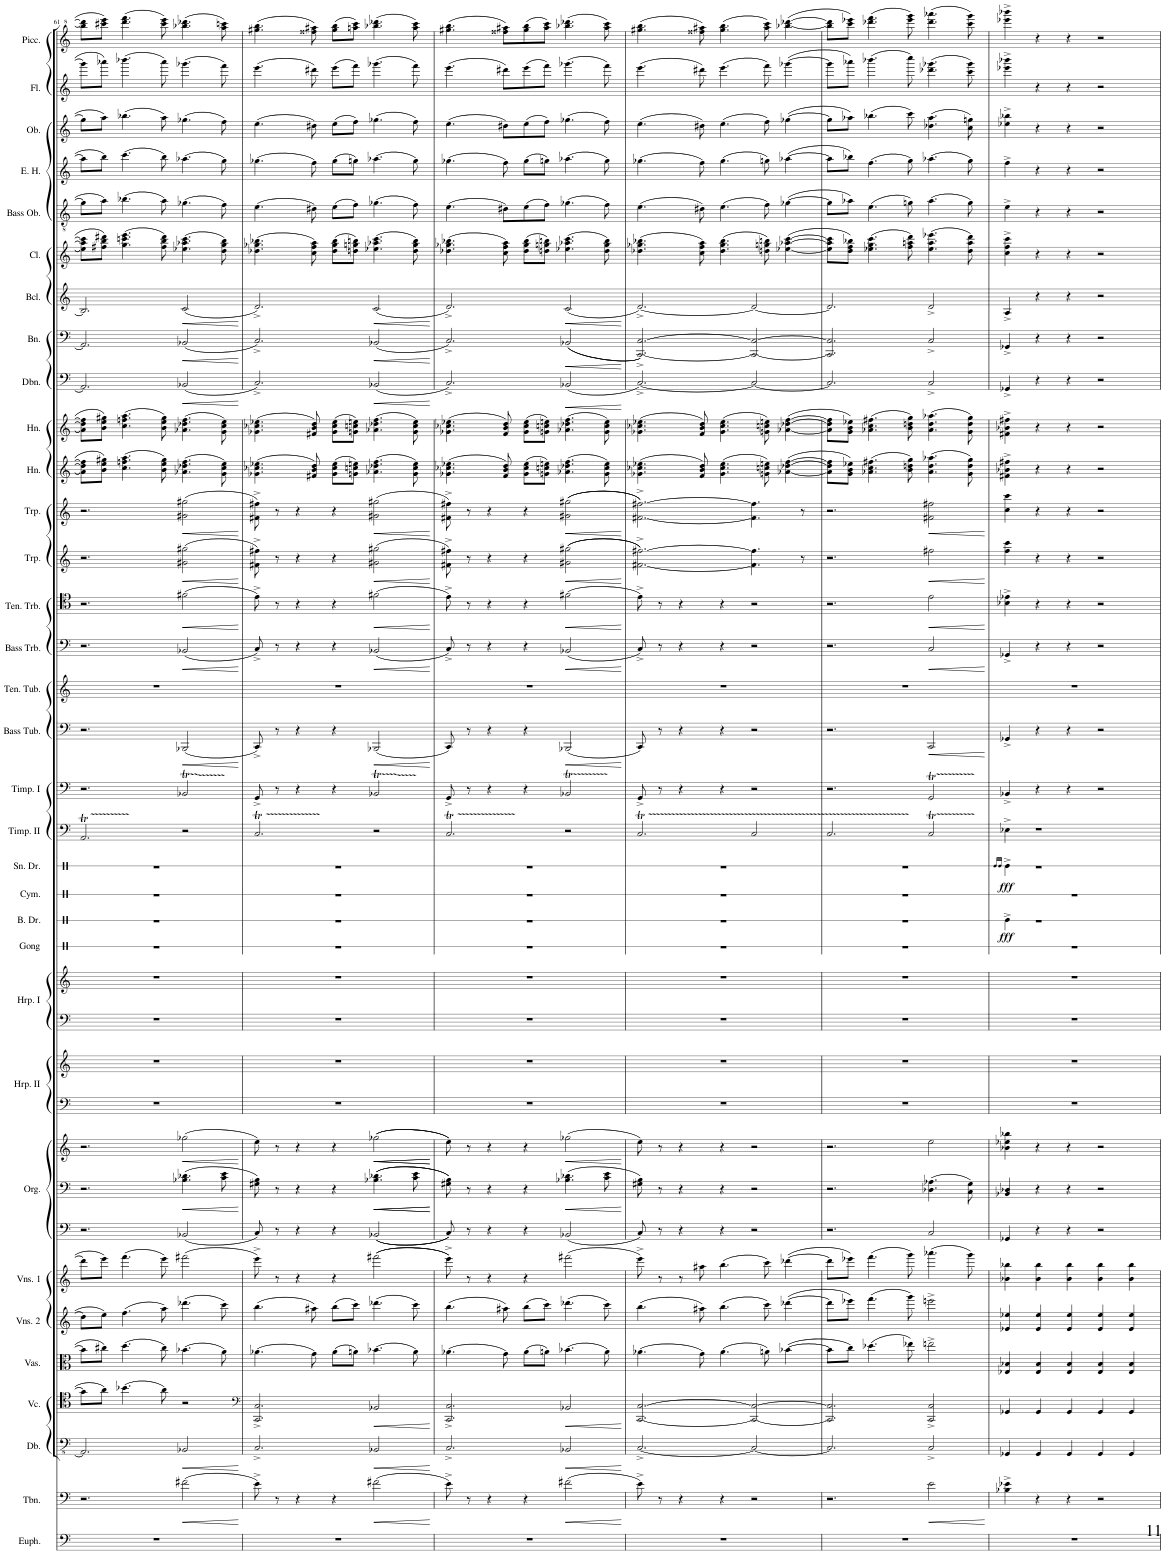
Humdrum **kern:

**kern	**kern	**dynam	**kern	**dynam	**kern	**dynam	**kern	**kern	**kern	**kern	**kern	**kern	**dynam	**kern	**kern	**kern	**kern	**kern	**kern	**dynam	**kern	**kern	**dynam	**kern	**kern	**kern	**dynam	**kern	**kern	**dynam	**kern	**dynam	**kern	**dynam	**kern	**dynam	**kern	**kern	**kern	**dynam	**kern	**dynam	**kern	**dynam	**kern	**kern	**kern	**kern	**kern	**kern
*part33	*part32	*part32	*part31	*part31	*part30	*part30	*part29	*part28	*part27	*part26	*part26	*part26	*part26	*part25	*part25	*part24	*part24	*part23	*part22	*part22	*part21	*part20	*part20	*part19	*part18	*part17	*part17	*part16	*part15	*part15	*part14	*part14	*part13	*part13	*part12	*part12	*part11	*part10	*part9	*part9	*part8	*part8	*part7	*part7	*part6	*part5	*part4	*part3	*part2	*part1
*staff37	*staff36	*staff36	*staff35	*staff35	*staff34	*staff34	*staff33	*staff32	*staff31	*staff30	*staff29	*staff28	*staff28/29/30	*staff27	*staff26	*staff25	*staff24	*staff23	*staff22	*staff22	*staff21	*staff20	*staff20	*staff19	*staff18	*staff17	*staff17	*staff16	*staff15	*staff15	*staff14	*staff14	*staff13	*staff13	*staff12	*staff12	*staff11	*staff10	*staff9	*staff9	*staff8	*staff8	*staff7	*staff7	*staff6	*staff5	*staff4	*staff3	*staff2	*staff1
*I"Euphonium	*I"Trombone	*	*I"Doublebasses	*	*I"Violoncello	*	*I"Viola	*I"2nd Violin	*I"1st Violin	*I"Organ	*	*	*	*I"Harp II	*	*I"Harp I	*	*I"Gong	*I"Bass Drum	*	*I"Cymbal	*I"Snare Drum	*	*I"Timpani II	*I"Timpani I	*I"Bass Tuba	*	*I"Tenor Tuba	*I"Bass Trombone	*	*I"2 Tenor Trombones	*	*I"III IV	*	*I"I II	*	*I"IV V VI	*I"I II III	*I"Double Bassoon	*	*I"3 Bassoon	*	*I"Bass Clarinet	*	*I"3 Clarinets in Bb	*I"Bass Oboe	*I"English Horn	*I"2 Oboe	*I"2 Flutes	*I"2 Piccolos
*I'Euph.	*I'Tbn.	*	*I'Db.	*	*I'Vc.	*	*	*	*	*I'Org.	*	*	*	*I'Hrp. II	*	*I'Hrp. I	*	*I'Gong	*I'B. Dr.	*	*I'Cym.	*I'Sn. Dr.	*	*I'Timp. II	*I'Timp. I	*I'Bass Tub.	*	*I'Ten. Tub.	*I'Bass Trb.	*	*I'Ten. Trb.	*	*	*	*	*	*	*	*I'Dbn.	*	*I'Bn.	*	*I'Bcl.	*	*I'Cl.	*I'Bass Ob.	*I'E. H.	*I'Ob.	*I'Fl.	*I'Picc.
!!LO:PB:g=z
*clefF4	*clefF4	*	*clefFv4	*	*clefC4	*	*clefC3	*clefG2	*clefG2	*clefF4	*clefF4	*clefG2	*	*clefF4	*clefG2	*clefF4	*clefG2	*clefX	*clefX	*	*clefX	*clefX	*	*clefF4	*clefF4	*clefF4	*	*clefG2	*clefF4	*	*clefC4	*	*clefG2	*	*clefG2	*	*clefG2	*clefG2	*clefF4	*	*clefF4	*	*clefG2	*	*clefG2	*clefGv2	*clefG2	*clefG2	*clefG2	*clefG^2
*	*	*	*Trd7c12	*	*	*	*	*	*	*	*	*	*	*	*	*	*	*	*	*	*	*	*	*	*	*	*	*Trd8c14	*	*	*	*	*Trd1c2	*	*Trd1c2	*	*Trd4c7	*Trd4c7	*Trd7c12	*	*	*	*Trd8c14	*	*Trd1c2	*	*Trd4c7	*	*	*Trd-7c-12
*k[]	*k[]	*	*k[]	*	*k[]	*	*k[]	*k[]	*k[]	*k[]	*k[]	*k[]	*	*k[]	*k[]	*k[]	*k[]	*k[]	*k[]	*	*k[]	*k[]	*	*k[]	*k[]	*k[]	*	*k[]	*k[]	*	*k[]	*	*k[]	*	*k[]	*	*k[]	*k[]	*k[]	*	*k[]	*	*k[]	*	*k[]	*k[]	*k[]	*k[]	*k[]	*k[]
*M5/4	*M5/4	*	*M5/4	*	*M5/4	*	*M5/4	*M5/4	*M5/4	*M5/4	*M5/4	*M5/4	*	*M5/4	*M5/4	*M5/4	*M5/4	*M5/4	*M5/4	*	*M5/4	*M5/4	*	*M5/4	*M5/4	*M5/4	*	*M5/4	*M5/4	*	*M5/4	*	*M5/4	*	*M5/4	*	*M5/4	*M5/4	*M5/4	*	*M5/4	*	*M5/4	*	*M5/4	*M5/4	*M5/4	*M5/4	*M5/4	*M5/4
=61	=61	=61	=61	=61	=61	=61	=61	=61	=61	=61	=61	=61	=61	=61	=61	=61	=61	=61	=61	=61	=61	=61	=61	=61	=61	=61	=61	=61	=61	=61	=61	=61	=61	=61	=61	=61	=61	=61	=61	=61	=61	=61	=61	=61	=61	=61	=61	=61	=61	=61
*	*	*	*	*	*	*	*	*	*	*	*	*	*	*	*	*	*	*	*	*	*	*	*	*tremolo	*	*	*	*	*	*	*	*	*	*	*	*	*	*	*	*	*	*	*	*	*	*	*	*	*	*
4%5r	2.r	.	2.AAA/]	.	8g\L]	.	8b\L]	8dd\L]	8ddd\L]	2.r	2.r	2.r	.	4%5r	4%5r	4%5r	4%5r	4%5r	4%5r	.	4%5r	4%5r	.	16AAT/LL	2.r	2.r	.	4%5r	2.r	.	2.r	.	2.r	.	2.r	.	8a\] 8dd\] 8ff#\]L	8a\] 8dd\] 8ff#\]L	2.AA/]	.	2.AA/]	.	2.B/]	.	8ee\] 8aa\] 8ccc#\]L	8g\L]	8aa\L]	8gg\L]	8ggg\L]	8bbb\] 8dddd\]L
.	.	.	.	.	.	.	.	.	.	.	.	.	.	.	.	.	.	.	.	.	.	.	.	16AAT/	.	.	.	.	.	.	.	.	.	.	.	.	.	.	.	.	.	.	.	.	.	.	.	.	.	.
.	.	.	.	.	8a\J	.	8cc#X\J	8ee\J	8eee\J	.	.	.	.	.	.	.	.	.	.	.	.	.	.	16AAT/	.	.	.	.	.	.	.	.	.	.	.	.	8b\ 8ee\ 8gg#X\J	8b\ 8ee\ 8gg#X\J	.	.	.	.	.	.	8ff#X\ 8bb\ 8ddd#X\J	8a\J	8bb\J	8aa\J	8aaa-X\J	8cccc#X\ 8eeee\J
.	.	.	.	.	.	.	.	.	.	.	.	.	.	.	.	.	.	.	.	.	.	.	.	16AAT/	.	.	.	.	.	.	.	.	.	.	.	.	.	.	.	.	.	.	.	.	.	.	.	.	.	.
.	.	.	.	.	(4.b-X\	.	(4.dd\	(4.ff\	(4.fff\	.	.	.	.	.	.	.	.	.	.	.	.	.	.	16AAT/	.	.	.	.	.	.	.	.	.	.	.	.	(4.cc\ 4.ffn\ 4.aa\	(4.cc\ 4.ffn\ 4.aa\	.	.	.	.	.	.	(4.gg\ 4.cccn\ 4.eee\	(4.b-X\	(4.ccc\	(4.bb-X\	(4.bbb-X\	(4.dddd\ 4.ffff\
.	.	.	.	.	.	.	.	.	.	.	.	.	.	.	.	.	.	.	.	.	.	.	.	16AAT/	.	.	.	.	.	.	.	.	.	.	.	.	.	.	.	.	.	.	.	.	.	.	.	.	.	.
.	.	.	.	.	.	.	.	.	.	.	.	.	.	.	.	.	.	.	.	.	.	.	.	16AAT/	.	.	.	.	.	.	.	.	.	.	.	.	.	.	.	.	.	.	.	.	.	.	.	.	.	.
.	.	.	.	.	.	.	.	.	.	.	.	.	.	.	.	.	.	.	.	.	.	.	.	16AAT/	.	.	.	.	.	.	.	.	.	.	.	.	.	.	.	.	.	.	.	.	.	.	.	.	.	.
.	.	.	.	.	.	.	.	.	.	.	.	.	.	.	.	.	.	.	.	.	.	.	.	16AAT/	.	.	.	.	.	.	.	.	.	.	.	.	.	.	.	.	.	.	.	.	.	.	.	.	.	.
.	.	.	.	.	.	.	.	.	.	.	.	.	.	.	.	.	.	.	.	.	.	.	.	16AAT/	.	.	.	.	.	.	.	.	.	.	.	.	.	.	.	.	.	.	.	.	.	.	.	.	.	.
.	.	.	.	.	8a\)	.	8cc#\)	8aa\)	8eee\)	.	.	.	.	.	.	.	.	.	.	.	.	.	.	16AAT/	.	.	.	.	.	.	.	.	.	.	.	.	8b\ 8ee\ 8gg#\)	8b\ 8ee\ 8gg#\)	.	.	.	.	.	.	8ff#\ 8bb\ 8ddd#\)	8a\)	8bb\)	8aa\)	8aaa-\)	8cccc#\ 8eeee\)
.	.	.	.	.	.	.	.	.	.	.	.	.	.	.	.	.	.	.	.	.	.	.	.	16AAT/JJ	.	.	.	.	.	.	.	.	.	.	.	.	.	.	.	.	.	.	.	.	.	.	.	.	.	.
!	!	!LO:HP:b	!	!LO:HP:b	!	!	!	!	!	!	!	!	!LO:HP:b	!	!	!	!	!	!	!	!	!	!	!	!	!	!LO:HP:b	!	!	!LO:HP:b	!	!LO:HP:b	!	!LO:HP:b	!	!LO:HP:b	!	!	!	!LO:HP:b	!	!LO:HP:b	!	!LO:HP:b	!	!	!	!	!	!
*	*	*	*	*	*	*	*	*	*	*	*	*	*	*	*	*	*	*	*	*	*	*	*	*	*tremolo	*	*	*	*	*	*	*	*	*	*	*	*	*	*	*	*	*	*	*	*	*	*	*	*	*
.	(2f#X\	<	2BBB-X/	<	2r	.	(4.b-X\	(4.ddd-X\	(2fff#X\	2BB-X/	4.B-X\ 4.d-X\	(2gg-X\	<	.	.	.	.	.	.	.	.	.	.	2r	16BB-XT/LL	(2BBB-X/	<	.	(2BB-X/	<	(2f#X\	<	(2g#X\ 2gg#X\	<	(2g#X\ 2gg#X\	<	(4.a-X\ 4.dd-X\ 4.ff\	(4.a-X\ 4.dd-X\ 4.ff\	(2BB-X/	<	(2BB-X/	<	(2c/	<	(4.ee-X\ 4.aa-X\ 4.ccc\	(4.g-X\	(4.aa-X\	(4.gg-X\	(4.ggg-X\	(4.bbb-X\ 4.dddd-X\
.	.	.	.	.	.	.	.	.	.	.	.	.	.	.	.	.	.	.	.	.	.	.	.	.	16BB-XT/	.	.	.	.	.	.	.	.	.	.	.	.	.	.	.	.	.	.	.	.	.	.	.	.	.
.	.	.	.	.	.	.	.	.	.	.	.	.	.	.	.	.	.	.	.	.	.	.	.	.	16BB-XT/	.	.	.	.	.	.	.	.	.	.	.	.	.	.	.	.	.	.	.	.	.	.	.	.	.
.	.	.	.	.	.	.	.	.	.	.	.	.	.	.	.	.	.	.	.	.	.	.	.	.	16BB-XT/	.	.	.	.	.	.	.	.	.	.	.	.	.	.	.	.	.	.	.	.	.	.	.	.	.
.	.	.	.	.	.	.	.	.	.	.	.	.	.	.	.	.	.	.	.	.	.	.	.	.	16BB-XT/	.	.	.	.	.	.	.	.	.	.	.	.	.	.	.	.	.	.	.	.	.	.	.	.	.
.	.	.	.	.	.	.	.	.	.	.	.	.	.	.	.	.	.	.	.	.	.	.	.	.	16BB-XT/	.	.	.	.	.	.	.	.	.	.	.	.	.	.	.	.	.	.	.	.	.	.	.	.	.
.	.	.	.	.	.	.	8a\)	8ccc\)	.	.	8c\ 8e\	.	.	.	.	.	.	.	.	.	.	.	.	.	16BB-XT/	.	.	.	.	.	.	.	.	.	.	.	8g\ 8cc\ 8ee\)	8g\ 8cc\ 8ee\)	.	.	.	.	.	.	8dd\ 8gg\ 8bb\)	8f\)	8gg\)	8ff\)	8fff\)	8aaa\ 8ccccn\)
.	.	.	.	.	.	.	.	.	.	.	.	.	.	.	.	.	.	.	.	.	.	.	.	.	16BB-XT/JJ	.	.	.	.	.	.	.	.	.	.	.	.	.	.	.	.	.	.	.	.	.	.	.	.	.
*	*	*	*	*	*	*	*	*	*	*	*	*	*	*	*	*	*	*	*	*	*	*	*	*	*Xtremolo	*	*	*	*	*	*	*	*	*	*	*	*	*	*	*	*	*	*	*	*	*	*	*	*	*
.	.	[	.	[	.	.	.	.	.	.	.	.	[	.	.	.	.	.	.	.	.	.	.	.	.	.	[	.	.	[	.	[	.	[	.	[	.	.	.	[	.	[	.	[	.	.	.	.	.	.
=62	=62	=62	=62	=62	=62	=62	=62	=62	=62	=62	=62	=62	=62	=62	=62	=62	=62	=62	=62	=62	=62	=62	=62	=62	=62	=62	=62	=62	=62	=62	=62	=62	=62	=62	=62	=62	=62	=62	=62	=62	=62	=62	=62	=62	=62	=62	=62	=62	=62	=62
*	*	*	*	*	*clefF4	*	*	*	*	*	*	*	*	*	*	*	*	*	*	*	*	*	*	*	*	*	*	*	*	*	*	*	*	*	*	*	*	*	*	*	*	*	*	*	*	*	*	*	*	*
4%5r	8e^\)	.	2.CC^/	.	2.CC/^ 2.C/^	.	(4.a-X\	(4.bb\	8eee^\)	8C/	8G#X\ 8B\	8ee\)	.	4%5r	4%5r	4%5r	4%5r	4%5r	4%5r	.	4%5r	4%5r	.	16CT/LL	8GG^/	8CC^/)	.	4%5r	8C^/)	.	8e^\)	.	8f#X\^ 8ff#X\^)	.	8f#X\^ 8ff#X\^)	.	(4.g-X\ 4.cc-X\ 4.ee-X\	(4.g-X\ 4.cc-X\ 4.ee-X\	2.C^/)	.	2.C^/)	.	2.d^/)	.	(4.dd-X\ 4.gg-X\ 4.bb-X\	(4.e\	(4.gg-X\	(4.ee\	(4.eee\	(4.ggg#X\ 4.bbb\
.	.	.	.	.	.	.	.	.	.	.	.	.	.	.	.	.	.	.	.	.	.	.	.	16CT/	.	.	.	.	.	.	.	.	.	.	.	.	.	.	.	.	.	.	.	.	.	.	.	.	.	.
.	8r	.	.	.	.	.	.	.	8r	8r	8r	8r	[	.	.	.	.	.	.	.	.	.	.	16CT/	8r	8r	.	.	8r	.	8r	.	8r	.	8r	.	.	.	.	.	.	.	.	.	.	.	.	.	.	.
.	.	.	.	.	.	.	.	.	.	.	.	.	.	.	.	.	.	.	.	.	.	.	.	16CT/	.	.	.	.	.	.	.	.	.	.	.	.	.	.	.	.	.	.	.	.	.	.	.	.	.	.
.	4r	.	.	.	.	.	.	.	4r	4r	4r	4r	.	.	.	.	.	.	.	.	.	.	.	16CT/	4r	4r	.	.	4r	.	4r	.	4r	.	4r	.	.	.	.	.	.	.	.	.	.	.	.	.	.	.
.	.	.	.	.	.	.	.	.	.	.	.	.	.	.	.	.	.	.	.	.	.	.	.	16CT/	.	.	.	.	.	.	.	.	.	.	.	.	.	.	.	.	.	.	.	.	.	.	.	.	.	.
.	.	.	.	.	.	.	8g\)	8aa#X\)	.	.	.	.	.	.	.	.	.	.	.	.	.	.	.	16CT/	.	.	.	.	.	.	.	.	.	.	.	.	8f#X/ 8b/ 8dd/)	8f#X/ 8b/ 8dd/)	.	.	.	.	.	.	8cc\ 8ff\ 8aa\)	8d#X\)	8ff\)	8dd#X\)	8ddd#X\)	8fff##X\ 8aaa#X\)
.	.	.	.	.	.	.	.	.	.	.	.	.	.	.	.	.	.	.	.	.	.	.	.	16CT/	.	.	.	.	.	.	.	.	.	.	.	.	.	.	.	.	.	.	.	.	.	.	.	.	.	.
.	4r	.	.	.	.	.	(8a-\L	(8bb\L	4r	4r	4r	4r	.	.	.	.	.	.	.	.	.	.	.	16CT/	4r	4r	.	.	4r	.	4r	.	4r	.	4r	.	(8g-\ 8cc-\ 8ee-\L	(8g-\ 8cc-\ 8ee-\L	.	.	.	.	.	.	(8dd-\ 8gg-\ 8bb-\L	(8e\L	(8gg-\L	(8ee\L	(8eee\L	(8ggg#\ 8bbb\L
.	.	.	.	.	.	.	.	.	.	.	.	.	.	.	.	.	.	.	.	.	.	.	.	16CT/	.	.	.	.	.	.	.	.	.	.	.	.	.	.	.	.	.	.	.	.	.	.	.	.	.	.
.	.	.	.	.	.	.	8an\J)	8ccc\J)	.	.	.	.	.	.	.	.	.	.	.	.	.	.	.	16CT/	.	.	.	.	.	.	.	.	.	.	.	.	8gn\ 8ccn\ 8een\J)	8gn\ 8ccn\ 8een\J)	.	.	.	.	.	.	8ddn\ 8ggn\ 8bbn\J)	8f\J)	8ggn\J)	8ff\J)	8fff\J)	8aaan\ 8cccc\J)
.	.	.	.	.	.	.	.	.	.	.	.	.	.	.	.	.	.	.	.	.	.	.	.	16CT/JJ	.	.	.	.	.	.	.	.	.	.	.	.	.	.	.	.	.	.	.	.	.	.	.	.	.	.
!	!	!LO:HP:b	!	!LO:HP:b	!	!LO:HP:b	!	!	!	!	!	!	!LO:HP:b	!	!	!	!	!	!	!	!	!	!	!	!	!	!	!	!	!	!	!	!	!	!	!	!	!	!	!	!	!	!	!	!	!	!	!	!	!
!	!	!	!	!	!	!	!	!	!	!	!	!	!LO:HP:n=1:b	!	!	!	!	!	!	!	!	!	!	!	!	!	!LO:HP:b	!	!	!LO:HP:b	!	!LO:HP:b	!	!LO:HP:b	!	!LO:HP:b	!	!	!	!LO:HP:b	!	!LO:HP:b	!	!LO:HP:b	!	!	!	!	!	!
*	*	*	*	*	*	*	*	*	*	*	*	*	*	*	*	*	*	*	*	*	*	*	*	*	*tremolo	*	*	*	*	*	*	*	*	*	*	*	*	*	*	*	*	*	*	*	*	*	*	*	*	*
.	(2f#X\	<	2BBB-X/	<	2BB-X/	<	(4.b-X\	(4.ddd-X\	((2fff#X\	2BB-X/	4.B-X\ 4.d-X\	((2gg-X\	< <	.	.	.	.	.	.	.	.	.	.	2r	16BB-XT/LL	(2BBB-X/	<	.	(2BB-X/	<	(2f#X\	<	(2g#X\ 2gg#X\	<	(2g#X\ 2gg#X\	<	(4.a-X\ 4.dd-X\ 4.ff\	(4.a-X\ 4.dd-X\ 4.ff\	(2BB-X/	<	(2BB-X/	<	(2c/	<	(4.ee-X\ 4.aa-X\ 4.ccc\	(4.g-X\	(4.aa-X\	(4.gg-X\	(4.ggg-X\	(4.bbb-X\ 4.dddd-X\
.	.	.	.	.	.	.	.	.	.	.	.	.	.	.	.	.	.	.	.	.	.	.	.	.	16BB-XT/	.	.	.	.	.	.	.	.	.	.	.	.	.	.	.	.	.	.	.	.	.	.	.	.	.
.	.	.	.	.	.	.	.	.	.	.	.	.	.	.	.	.	.	.	.	.	.	.	.	.	16BB-XT/	.	.	.	.	.	.	.	.	.	.	.	.	.	.	.	.	.	.	.	.	.	.	.	.	.
.	.	.	.	.	.	.	.	.	.	.	.	.	.	.	.	.	.	.	.	.	.	.	.	.	16BB-XT/	.	.	.	.	.	.	.	.	.	.	.	.	.	.	.	.	.	.	.	.	.	.	.	.	.
.	.	.	.	.	.	.	.	.	.	.	.	.	.	.	.	.	.	.	.	.	.	.	.	.	16BB-XT/	.	.	.	.	.	.	.	.	.	.	.	.	.	.	.	.	.	.	.	.	.	.	.	.	.
.	.	.	.	.	.	.	.	.	.	.	.	.	.	.	.	.	.	.	.	.	.	.	.	.	16BB-XT/	.	.	.	.	.	.	.	.	.	.	.	.	.	.	.	.	.	.	.	.	.	.	.	.	.
.	.	.	.	.	.	.	8a\)	8ccc\)	.	.	8c\ 8e\	.	.	.	.	.	.	.	.	.	.	.	.	.	16BB-XT/	.	.	.	.	.	.	.	.	.	.	.	8g\ 8cc\ 8ee\)	8g\ 8cc\ 8ee\)	.	.	.	.	.	.	8dd\ 8gg\ 8bb\)	8f\)	8gg\)	8ff\)	8fff\)	8aaa\ 8cccc\)
.	.	.	.	.	.	.	.	.	.	.	.	.	.	.	.	.	.	.	.	.	.	.	.	.	16BB-XT/JJ	.	.	.	.	.	.	.	.	.	.	.	.	.	.	.	.	.	.	.	.	.	.	.	.	.
*	*	*	*	*	*	*	*	*	*	*	*	*	*	*	*	*	*	*	*	*	*	*	*	*	*Xtremolo	*	*	*	*	*	*	*	*	*	*	*	*	*	*	*	*	*	*	*	*	*	*	*	*	*
.	.	[	.	[	.	[	.	.	.	.	.	.	[	.	.	.	.	.	.	.	.	.	.	.	.	.	[	.	.	[	.	[	.	[	.	[	.	.	.	[	.	[	.	[	.	.	.	.	.	.
=63	=63	=63	=63	=63	=63	=63	=63	=63	=63	=63	=63	=63	=63	=63	=63	=63	=63	=63	=63	=63	=63	=63	=63	=63	=63	=63	=63	=63	=63	=63	=63	=63	=63	=63	=63	=63	=63	=63	=63	=63	=63	=63	=63	=63	=63	=63	=63	=63	=63	=63
4%5r	8e^\)	.	2.CC^/	.	2.CC/^ 2.C/^	.	(4.a-X\	(4.bb\	8eee^\))	8C/	8G#X\ 8B\	8ee\))	.	4%5r	4%5r	4%5r	4%5r	4%5r	4%5r	.	4%5r	4%5r	.	16CT/LL	8GG^/	8CC/)	.	4%5r	8C^/)	.	8e^\)	.	8f#X\^ 8ff#X\^)	.	8f#X\^ 8ff#X\^)	.	(4.g-X\ 4.cc-X\ 4.ee-X\	(4.g-X\ 4.cc-X\ 4.ee-X\	2.C^/)	.	2.C^/)	.	2.d^/)	.	(4.dd-X\ 4.gg-X\ 4.bb-X\	(4.e\	(4.gg-X\	(4.ee\	(4.eee\	(4.ggg#X\ 4.bbb\
.	.	.	.	.	.	.	.	.	.	.	.	.	.	.	.	.	.	.	.	.	.	.	.	16CT/	.	.	.	.	.	.	.	.	.	.	.	.	.	.	.	.	.	.	.	.	.	.	.	.	.	.
.	8r	.	.	.	.	.	.	.	8r	8r	8r	8r	.	.	.	.	.	.	.	.	.	.	.	16CT/	8r	8r	.	.	8r	.	8r	.	8r	.	8r	.	.	.	.	.	.	.	.	.	.	.	.	.	.	.
.	.	.	.	.	.	.	.	.	.	.	.	.	.	.	.	.	.	.	.	.	.	.	.	16CT/	.	.	.	.	.	.	.	.	.	.	.	.	.	.	.	.	.	.	.	.	.	.	.	.	.	.
.	4r	.	.	.	.	.	.	.	4r	4r	4r	4r	.	.	.	.	.	.	.	.	.	.	.	16CT/	4r	4r	.	.	4r	.	4r	.	4r	.	4r	.	.	.	.	.	.	.	.	.	.	.	.	.	.	.
.	.	.	.	.	.	.	.	.	.	.	.	.	.	.	.	.	.	.	.	.	.	.	.	16CT/	.	.	.	.	.	.	.	.	.	.	.	.	.	.	.	.	.	.	.	.	.	.	.	.	.	.
.	.	.	.	.	.	.	8g\)	8aa#X\)	.	.	.	.	.	.	.	.	.	.	.	.	.	.	.	16CT/	.	.	.	.	.	.	.	.	.	.	.	.	8f/ 8b/ 8dd/)	8f/ 8b/ 8dd/)	.	.	.	.	.	.	8cc\ 8ff\ 8aa\)	8d#X\L)	8ff\)	8dd#X\L)	8ddd#X\L)	8fff##X\ 8aaa#X\L)
.	.	.	.	.	.	.	.	.	.	.	.	.	.	.	.	.	.	.	.	.	.	.	.	16CT/	.	.	.	.	.	.	.	.	.	.	.	.	.	.	.	.	.	.	.	.	.	.	.	.	.	.
.	4r	.	.	.	.	.	(8a-\L	(8bb\L	4r	4r	4r	4r	.	.	.	.	.	.	.	.	.	.	.	16CT/	4r	4r	.	.	4r	.	4r	.	4r	.	4r	.	(8g-\ 8cc-\ 8ee-\L	(8g-\ 8cc-\ 8ee-\L	.	.	.	.	.	.	(8dd-\ 8gg-\ 8bb-\L	(8e\	(8gg-\L	(8ee\	(8eee\	(8ggg#\ 8bbb\
.	.	.	.	.	.	.	.	.	.	.	.	.	.	.	.	.	.	.	.	.	.	.	.	16CT/	.	.	.	.	.	.	.	.	.	.	.	.	.	.	.	.	.	.	.	.	.	.	.	.	.	.
.	.	.	.	.	.	.	8an\J)	8ccc\J)	.	.	.	.	.	.	.	.	.	.	.	.	.	.	.	16CT/	.	.	.	.	.	.	.	.	.	.	.	.	8gn\ 8ccn\ 8een\J)	8gn\ 8ccn\ 8een\J)	.	.	.	.	.	.	8ddn\ 8ggn\ 8bbn\J)	8f\J)	8ggn\J)	8ff\J)	8fff\J)	8aaa#\ 8cccc\J)
.	.	.	.	.	.	.	.	.	.	.	.	.	.	.	.	.	.	.	.	.	.	.	.	16CT/JJ	.	.	.	.	.	.	.	.	.	.	.	.	.	.	.	.	.	.	.	.	.	.	.	.	.	.
!	!	!LO:HP:b	!	!LO:HP:b	!	!LO:HP:b	!	!	!	!	!	!	!LO:HP:b	!	!	!	!	!	!	!	!	!	!	!	!	!	!LO:HP:b	!	!	!LO:HP:b	!	!LO:HP:b	!	!LO:HP:b	!	!LO:HP:b	!	!	!	!LO:HP:b	!	!LO:HP:b	!	!LO:HP:b	!	!	!	!	!	!
*	*	*	*	*	*	*	*	*	*	*	*	*	*	*	*	*	*	*	*	*	*	*	*	*	*tremolo	*	*	*	*	*	*	*	*	*	*	*	*	*	*	*	*	*	*	*	*	*	*	*	*	*
.	(2f#X\	<	2BBB-X/	<	2BB-X/	<	(4.b-X\	(4.ddd-X\	(2fff#X\	2BB-X/	4.B-X\ 4.d-X\	(2gg-X\	<	.	.	.	.	.	.	.	.	.	.	2r	16BB-XT/LL	(2BBB-X/	<	.	(2BB-X/	<	(2f#X\	<	((2g#X\ 2gg#X\	<	((2g#X\ 2gg#X\	<	(4.a-X\ 4.dd-X\ 4.ff\	(4.a-X\ 4.dd-X\ 4.ff\	(2BB-X/	<	((2BB-X/	<	(2c/	<	(4.ee-X\ 4.aa-X\ 4.ccc\	(4.g-X\	(4.aa-X\	(4.gg-X\	(4.ggg-X\	(4.bbb-X\ 4.dddd-X\
.	.	.	.	.	.	.	.	.	.	.	.	.	.	.	.	.	.	.	.	.	.	.	.	.	16BB-XT/	.	.	.	.	.	.	.	.	.	.	.	.	.	.	.	.	.	.	.	.	.	.	.	.	.
.	.	.	.	.	.	.	.	.	.	.	.	.	.	.	.	.	.	.	.	.	.	.	.	.	16BB-XT/	.	.	.	.	.	.	.	.	.	.	.	.	.	.	.	.	.	.	.	.	.	.	.	.	.
.	.	.	.	.	.	.	.	.	.	.	.	.	.	.	.	.	.	.	.	.	.	.	.	.	16BB-XT/	.	.	.	.	.	.	.	.	.	.	.	.	.	.	.	.	.	.	.	.	.	.	.	.	.
.	.	.	.	.	.	.	.	.	.	.	.	.	.	.	.	.	.	.	.	.	.	.	.	.	16BB-XT/	.	.	.	.	.	.	.	.	.	.	.	.	.	.	.	.	.	.	.	.	.	.	.	.	.
.	.	.	.	.	.	.	.	.	.	.	.	.	.	.	.	.	.	.	.	.	.	.	.	.	16BB-XT/	.	.	.	.	.	.	.	.	.	.	.	.	.	.	.	.	.	.	.	.	.	.	.	.	.
.	.	.	.	.	.	.	8a\)	8ccc\)	.	.	8c\ 8e\	.	.	.	.	.	.	.	.	.	.	.	.	.	16BB-XT/	.	.	.	.	.	.	.	.	.	.	.	8g\ 8cc\ 8ee\)	8g\ 8cc\ 8ee\)	.	.	.	.	.	.	8dd\ 8gg\ 8bb\)	8f\)	8gg\)	8ff\)	8fff\)	8aaa#\ 8cccc\)
.	.	.	.	.	.	.	.	.	.	.	.	.	.	.	.	.	.	.	.	.	.	.	.	.	16BB-XT/JJ	.	.	.	.	.	.	.	.	.	.	.	.	.	.	.	.	.	.	.	.	.	.	.	.	.
*	*	*	*	*	*	*	*	*	*	*	*	*	*	*	*	*	*	*	*	*	*	*	*	*	*Xtremolo	*	*	*	*	*	*	*	*	*	*	*	*	*	*	*	*	*	*	*	*	*	*	*	*	*
.	.	[	.	[	.	[	.	.	.	.	.	.	[	.	.	.	.	.	.	.	.	.	.	.	.	.	[	.	.	[	.	[	.	[	.	[	.	.	.	[	.	[	.	[	.	.	.	.	.	.
=64	=64	=64	=64	=64	=64	=64	=64	=64	=64	=64	=64	=64	=64	=64	=64	=64	=64	=64	=64	=64	=64	=64	=64	=64	=64	=64	=64	=64	=64	=64	=64	=64	=64	=64	=64	=64	=64	=64	=64	=64	=64	=64	=64	=64	=64	=64	=64	=64	=64	=64
4%5r	8e^\)	.	[2.CC^/	.	[2.CC/ [2.C/	.	(4.a-X\	(4.bb\	8eee^\)	8C/	8G#X\ 8B\	8ee\)	.	4%5r	4%5r	4%5r	4%5r	4%5r	4%5r	.	4%5r	4%5r	.	16CT/LL	8GG^/	8CC/)	.	4%5r	8C^/)	.	8e^\)	.	[2.f#X\^ [2.ff#X\^))	.	[2.f#X\^ [2.ff#X\^))	.	(4.g-X\ 4.cc-X\ 4.ee-X\	(4.g-X\ 4.cc-X\ 4.ee-X\	[2.C^/)	.	[2.CC/^ [2.C/^))	.	[2.d^/)	.	(4.dd-X\ 4.gg-X\ 4.bb-X\	(4.e\	(4.gg-X\	(4.ee\	(4.eee\	(4.ggg#X\ 4.bbb\
.	.	.	.	.	.	.	.	.	.	.	.	.	.	.	.	.	.	.	.	.	.	.	.	16CT/	.	.	.	.	.	.	.	.	.	.	.	.	.	.	.	.	.	.	.	.	.	.	.	.	.	.
.	8r	.	.	.	.	.	.	.	8r	8r	8r	8r	.	.	.	.	.	.	.	.	.	.	.	16CT/	8r	8r	.	.	8r	.	8r	.	.	.	.	.	.	.	.	.	.	.	.	.	.	.	.	.	.	.
.	.	.	.	.	.	.	.	.	.	.	.	.	.	.	.	.	.	.	.	.	.	.	.	16CT/	.	.	.	.	.	.	.	.	.	.	.	.	.	.	.	.	.	.	.	.	.	.	.	.	.	.
.	4r	.	.	.	.	.	.	.	8r	4r	4r	4r	.	.	.	.	.	.	.	.	.	.	.	16CT/	4r	4r	.	.	4r	.	4r	.	.	.	.	.	.	.	.	.	.	.	.	.	.	.	.	.	.	.
.	.	.	.	.	.	.	.	.	.	.	.	.	.	.	.	.	.	.	.	.	.	.	.	16CT/	.	.	.	.	.	.	.	.	.	.	.	.	.	.	.	.	.	.	.	.	.	.	.	.	.	.
.	.	.	.	.	.	.	8g\)	8aa#X\)	8aa#X\	.	.	.	.	.	.	.	.	.	.	.	.	.	.	16CT/	.	.	.	.	.	.	.	.	.	.	.	.	8f/ 8b/ 8dd/)	8f/ 8b/ 8dd/)	.	.	.	.	.	.	8cc\ 8ff\ 8aa\)	8d#X\)	8ff\)	8dd#X\)	8ddd#X\)	8fff##X\ 8aaa#X\)
.	.	.	.	.	.	.	.	.	.	.	.	.	.	.	.	.	.	.	.	.	.	.	.	16CT/	.	.	.	.	.	.	.	.	.	.	.	.	.	.	.	.	.	.	.	.	.	.	.	.	.	.
.	4r	.	.	.	.	.	(4.a-\	(4.bb\	(4.bb\	4r	4r	4r	.	.	.	.	.	.	.	.	.	.	.	16CT/	4r	4r	.	.	4r	.	4r	.	.	.	.	.	(4.g-\ 4.cc-\ 4.ee-\	(4.g-\ 4.cc-\ 4.ee-\	.	.	.	.	.	.	(4.dd-\ 4.gg-\ 4.bb-\	(4.e\	(4.gg-\	(4.ee\	(4.eee\	(4.ggg#\ 4.bbb\
.	.	.	.	.	.	.	.	.	.	.	.	.	.	.	.	.	.	.	.	.	.	.	.	16CT/	.	.	.	.	.	.	.	.	.	.	.	.	.	.	.	.	.	.	.	.	.	.	.	.	.	.
.	.	.	.	.	.	.	.	.	.	.	.	.	.	.	.	.	.	.	.	.	.	.	.	16CT/	.	.	.	.	.	.	.	.	.	.	.	.	.	.	.	.	.	.	.	.	.	.	.	.	.	.
.	.	.	.	.	.	.	.	.	.	.	.	.	.	.	.	.	.	.	.	.	.	.	.	16CT/JJ	.	.	.	.	.	.	.	.	.	.	.	.	.	.	.	.	.	.	.	.	.	.	.	.	.	.
.	2r	.	2CC/_	.	2CC/_ 2C/_	.	.	.	.	2r	2r	2r	.	.	.	.	.	.	.	.	.	.	.	16C/LL	2r	2r	.	.	2r	.	2r	.	4.f#\] 4.ff#\]	.	4.f#\] 4.ff#\]	.	.	.	2C/_	.	2CC/_ 2C/_	.	2d/_	.	.	.	.	.	.	.
.	.	.	.	.	.	.	.	.	.	.	.	.	.	.	.	.	.	.	.	.	.	.	.	16C/	.	.	.	.	.	.	.	.	.	.	.	.	.	.	.	.	.	.	.	.	.	.	.	.	.	.
.	.	.	.	.	.	.	8an\)	8ccc\)	8ccc\)	.	.	.	.	.	.	.	.	.	.	.	.	.	.	16C/	.	.	.	.	.	.	.	.	.	.	.	.	8gn\ 8ccn\ 8een\)	8gn\ 8ccn\ 8een\)	.	.	.	.	.	.	8ddn\ 8ggn\ 8bbn\)	8f\)	8ggn\)	8ff\)	8fff\)	8aaa#\ 8cccc\)
.	.	.	.	.	.	.	.	.	.	.	.	.	.	.	.	.	.	.	.	.	.	.	.	16C/	.	.	.	.	.	.	.	.	.	.	.	.	.	.	.	.	.	.	.	.	.	.	.	.	.	.
.	.	.	.	.	.	.	([4b-X\	([4ddd-X\	([4ddd-X\	.	.	.	.	.	.	.	.	.	.	.	.	.	.	16C/	.	.	.	.	.	.	.	.	.	.	.	.	([4a-X\ [4dd-X\ [4ff\	([4a-X\ [4dd-X\ [4ff\	.	.	.	.	.	.	([4ee-X\ [4aa-X\ [4ccc\	([4g-X\	([4aa-X\	([4gg-X\	([4ggg-X\	([4bbb-X\ [4dddd-X\
.	.	.	.	.	.	.	.	.	.	.	.	.	.	.	.	.	.	.	.	.	.	.	.	16C/	.	.	.	.	.	.	.	.	.	.	.	.	.	.	.	.	.	.	.	.	.	.	.	.	.	.
.	.	.	.	.	.	.	.	.	.	.	.	.	.	.	.	.	.	.	.	.	.	.	.	16C/	.	.	.	.	.	.	.	.	8r	.	8r	.	.	.	.	.	.	.	.	.	.	.	.	.	.	.
.	.	.	.	.	.	.	.	.	.	.	.	.	.	.	.	.	.	.	.	.	.	.	.	16C/JJ	.	.	.	.	.	.	.	.	.	.	.	.	.	.	.	.	.	.	.	.	.	.	.	.	.	.
=65	=65	=65	=65	=65	=65	=65	=65	=65	=65	=65	=65	=65	=65	=65	=65	=65	=65	=65	=65	=65	=65	=65	=65	=65	=65	=65	=65	=65	=65	=65	=65	=65	=65	=65	=65	=65	=65	=65	=65	=65	=65	=65	=65	=65	=65	=65	=65	=65	=65	=65
4%5r	2.r	.	2.CC/]	.	2.CC/] 2.C/]	.	8b-\L]	8ddd-\L]	8ddd-\L]	2.r	2.r	2.r	.	4%5r	4%5r	4%5r	4%5r	4%5r	4%5r	.	4%5r	4%5r	.	16C/LL	2.r	2.r	.	4%5r	2.r	.	2.r	.	2.r	.	2.r	.	8a-\] 8dd-\] 8ff\]L	8a-\] 8dd-\] 8ff\]L	2.C/]	.	2.CC/] 2.C/]	.	2.d/]	.	8ee-\] 8aa-\] 8ccc\]L	8g-\L]	8aa-\L]	8gg-\L]	8ggg-\L]	8bbb-\] 8dddd-\]L
.	.	.	.	.	.	.	.	.	.	.	.	.	.	.	.	.	.	.	.	.	.	.	.	16C/	.	.	.	.	.	.	.	.	.	.	.	.	.	.	.	.	.	.	.	.	.	.	.	.	.	.
.	.	.	.	.	.	.	8cc\J)	8eee-X\J)	8eee-X\J)	.	.	.	.	.	.	.	.	.	.	.	.	.	.	16C/	.	.	.	.	.	.	.	.	.	.	.	.	8g\ 8b\ 8ee-X\J)	8g\ 8b\ 8ee-X\J)	.	.	.	.	.	.	8dd\ 8ff\ 8bb-X\J)	8a-X\J)	8bb-X\J)	8aa-X\J)	8aaa-X\J)	8cccc\ 8eeee-X\J)
.	.	.	.	.	.	.	.	.	.	.	.	.	.	.	.	.	.	.	.	.	.	.	.	16C/	.	.	.	.	.	.	.	.	.	.	.	.	.	.	.	.	.	.	.	.	.	.	.	.	.	.
.	.	.	.	.	.	.	(4.dd-X\	(4.fff\	(4.fff\	.	.	.	.	.	.	.	.	.	.	.	.	.	.	16C/	.	.	.	.	.	.	.	.	.	.	.	.	(4.a-X\ 4.cc\ 4.ff#X\	(4.a-X\ 4.cc\ 4.ff#X\	.	.	.	.	.	.	(4.ee-X\ 4.gg\ 4.ccc\	(4.e\	(4.ff\	(4.bb-X\	(4.bbb-X\	(4.dddd-X\ 4.ffff\
.	.	.	.	.	.	.	.	.	.	.	.	.	.	.	.	.	.	.	.	.	.	.	.	16C/	.	.	.	.	.	.	.	.	.	.	.	.	.	.	.	.	.	.	.	.	.	.	.	.	.	.
.	.	.	.	.	.	.	.	.	.	.	.	.	.	.	.	.	.	.	.	.	.	.	.	16C/	.	.	.	.	.	.	.	.	.	.	.	.	.	.	.	.	.	.	.	.	.	.	.	.	.	.
.	.	.	.	.	.	.	.	.	.	.	.	.	.	.	.	.	.	.	.	.	.	.	.	16C/	.	.	.	.	.	.	.	.	.	.	.	.	.	.	.	.	.	.	.	.	.	.	.	.	.	.
.	.	.	.	.	.	.	.	.	.	.	.	.	.	.	.	.	.	.	.	.	.	.	.	16C/	.	.	.	.	.	.	.	.	.	.	.	.	.	.	.	.	.	.	.	.	.	.	.	.	.	.
.	.	.	.	.	.	.	.	.	.	.	.	.	.	.	.	.	.	.	.	.	.	.	.	16C/	.	.	.	.	.	.	.	.	.	.	.	.	.	.	.	.	.	.	.	.	.	.	.	.	.	.
.	.	.	.	.	.	.	8ee-X\)	8ggg\)	8ggg\)	.	.	.	.	.	.	.	.	.	.	.	.	.	.	16C/	.	.	.	.	.	.	.	.	.	.	.	.	8b\ 8ddn\ 8gg\)	8b\ 8ddn\ 8gg\)	.	.	.	.	.	.	8ff\ 8aan\ 8ddd\)	8gn\)	8gg\)	8ccc\)	8cccc\)	8eeee-\ 8gggg\)
.	.	.	.	.	.	.	.	.	.	.	.	.	.	.	.	.	.	.	.	.	.	.	.	16C/JJ	.	.	.	.	.	.	.	.	.	.	.	.	.	.	.	.	.	.	.	.	.	.	.	.	.	.
!	!	!LO:HP:b	!	!	!	!	!	!	!	!	!	!	!	!	!	!	!	!	!	!	!	!	!	!	!	!	!LO:HP:b	!	!	!LO:HP:b	!	!LO:HP:b	!	!LO:HP:b	!	!LO:HP:b	!	!	!	!	!	!	!	!	!	!	!	!	!	!
*	*	*	*	*	*	*	*	*	*	*	*	*	*	*	*	*	*	*	*	*	*	*	*	*	*tremolo	*	*	*	*	*	*	*	*	*	*	*	*	*	*	*	*	*	*	*	*	*	*	*	*	*
.	2e\	<	2CC^/	.	2CC/^ 2C/^	.	2een^\	2eeen^\	(4.aaa-X\	2C/	4.D-X\ 4.A-X\	2ee\	.	.	.	.	.	.	.	.	.	.	.	16CT/LL	16GGT/LL	2CC/	<	.	2C/	<	2e\	<	2ff#X\	<	2f#X\ 2ff#X\	<	(4.a-\ 4.dd\ 4.aa-X\	(4.a-\ 4.dd\ 4.aa-X\	2C^/	.	2C^/	.	2d^/	.	(4.ee-\ 4.aa\ 4.eee-X\	(4.a-\	(4.aa-X\	(4.dd-X\ 4.aa-\	(4.ddd-X\ 4.ggg-X\	(4.dddd-\ 4.aaaa-X\
.	.	.	.	.	.	.	.	.	.	.	.	.	.	.	.	.	.	.	.	.	.	.	.	16CT/	16GGT/	.	.	.	.	.	.	.	.	.	.	.	.	.	.	.	.	.	.	.	.	.	.	.	.	.
.	.	.	.	.	.	.	.	.	.	.	.	.	.	.	.	.	.	.	.	.	.	.	.	16CT/	16GGT/	.	.	.	.	.	.	.	.	.	.	.	.	.	.	.	.	.	.	.	.	.	.	.	.	.
.	.	.	.	.	.	.	.	.	.	.	.	.	.	.	.	.	.	.	.	.	.	.	.	16CT/	16GGT/	.	.	.	.	.	.	.	.	.	.	.	.	.	.	.	.	.	.	.	.	.	.	.	.	.
.	.	.	.	.	.	.	.	.	.	.	.	.	.	.	.	.	.	.	.	.	.	.	.	16CT/	16GGT/	.	.	.	.	.	.	.	.	.	.	.	.	.	.	.	.	.	.	.	.	.	.	.	.	.
.	.	.	.	.	.	.	.	.	.	.	.	.	.	.	.	.	.	.	.	.	.	.	.	16CT/	16GGT/	.	.	.	.	.	.	.	.	.	.	.	.	.	.	.	.	.	.	.	.	.	.	.	.	.
.	.	.	.	.	.	.	.	.	8ggg\)	.	8C\ 8G\	.	.	.	.	.	.	.	.	.	.	.	.	16CT/	16GGT/	.	.	.	.	.	.	.	.	.	.	.	8g\ 8dd\ 8gg\)	8g\ 8dd\ 8gg\)	.	.	.	.	.	.	8dd\ 8aa\ 8ddd\)	8g\)	8gg\)	8cc\ 8ggn\)	8ccc\ 8ggg-\)	8cccc\ 8gggg\)
.	.	.	.	.	.	.	.	.	.	.	.	.	.	.	.	.	.	.	.	.	.	.	.	16CT/JJ	16GGT/JJ	.	.	.	.	.	.	.	.	.	.	.	.	.	.	.	.	.	.	.	.	.	.	.	.	.
*	*	*	*	*	*	*	*	*	*	*	*	*	*	*	*	*	*	*	*	*	*	*	*	*	*Xtremolo	*	*	*	*	*	*	*	*	*	*	*	*	*	*	*	*	*	*	*	*	*	*	*	*	*
*	*	*	*	*	*	*	*	*	*	*	*	*	*	*	*	*	*	*	*	*	*	*	*	*Xtremolo	*	*	*	*	*	*	*	*	*	*	*	*	*	*	*	*	*	*	*	*	*	*	*	*	*	*
.	.	[	.	.	.	.	.	.	.	.	.	.	.	.	.	.	.	.	.	.	.	.	.	.	.	.	[	.	.	[	.	[	.	[	.	[	.	.	.	.	.	.	.	.	.	.	.	.	.	.
=66	=66	=66	=66	=66	=66	=66	=66	=66	=66	=66	=66	=66	=66	=66	=66	=66	=66	=66	=66	=66	=66	=66	=66	=66	=66	=66	=66	=66	=66	=66	=66	=66	=66	=66	=66	=66	=66	=66	=66	=66	=66	=66	=66	=66	=66	=66	=66	=66	=66	=66
.	.	.	.	.	.	.	.	.	.	.	.	.	.	.	.	.	.	.	.	.	.	16qRe/LL	.	.	.	.	.	.	.	.	.	.	.	.	.	.	.	.	.	.	.	.	.	.	.	.	.	.	.	.
.	.	.	.	.	.	.	.	.	.	.	.	.	.	.	.	.	.	.	.	.	.	16qRe/JJ	.	.	.	.	.	.	.	.	.	.	.	.	.	.	.	.	.	.	.	.	.	.	.	.	.	.	.	.
!	!	!	!	!	!	!	!	!	!	!	!	!	!	!	!	!	!	!	!	!LO:DY:b	!	!	!LO:DY:b	!	!	!	!	!	!	!	!	!	!	!	!	!	!	!	!	!	!	!	!	!	!	!	!	!	!	!
4%5r	4B-X\^ 4e-X\^	.	4GGG-X'/	.	4GG-X'/	.	4E-X/' 4B-X/'	4e-X/' 4ee-X/'	4b-X\' 4bb-X\'	4GG-X/	4BB-X/ 4D-X/	4b-X\ 4ee-X\ 4bb-X\	.	4%5r	4%5r	4%5r	4%5r	4%5r	4Re^\	fff	4%5r	4Re^\	fff	4E-X^\	4BB-X^/	4GG-X^/	.	4%5r	4GG-X^/	.	4B-X\^ 4e-X\^	.	4ff\ 4ccc\	.	4cc\ 4ccc\	.	4f#X\^ 4b-X\^ 4ff#X\^	4f#X\^ 4b-X\^ 4ff#X\^	4GG-X^/	.	4GG-X^/	.	4A^/	.	4cc\^ 4ff\^ 4ccc\^	4e^\	4ff^\	4ee-X\^ 4bb-X\^	4eee-X\^ 4bbb-X\^	4eeee-X\^ 4bbbb-X\^
.	4r	.	4GGG-'/	.	4GG-'/	.	4E-/' 4B-/'	4e-/' 4ee-/'	4b-\' 4bb-\'	4r	4r	4r	.	.	.	.	.	.	1r	.	.	1r	.	1r	4r	4r	.	.	4r	.	4r	.	4r	.	4r	.	4r	4r	4r	.	4r	.	4r	.	4r	4r	4r	4r	4r	4r
.	4r	.	4GGG-'/	.	4GG-'/	.	4E-/' 4B-/'	4e-/' 4ee-/'	4b-\' 4bb-\'	4r	4r	4r	.	.	.	.	.	.	.	.	.	.	.	.	4r	4r	.	.	4r	.	4r	.	4r	.	4r	.	4r	4r	4r	.	4r	.	4r	.	4r	4r	4r	4r	4r	4r
.	2r	.	4GGG-'/	.	4GG-'/	.	4E-/' 4B-/'	4e-/' 4ee-/'	4b-\' 4bb-\'	2r	2r	2r	.	.	.	.	.	.	.	.	.	.	.	.	2r	2r	.	.	2r	.	2r	.	2r	.	2r	.	2r	2r	2r	.	2r	.	2r	.	2r	2r	2r	2r	2r	2r
.	.	.	4GGG-'/	.	4GG-'/	.	4E-/' 4B-/'	4e-/' 4ee-/'	4b-\' 4bb-\'	.	.	.	.	.	.	.	.	.	.	.	.	.	.	.	.	.	.	.	.	.	.	.	.	.	.	.	.	.	.	.	.	.	.	.	.	.	.	.	.	.
=	=	=	=	=	=	=	=	=	=	=	=	=	=	=	=	=	=	=	=	=	=	=	=	=	=	=	=	=	=	=	=	=	=	=	=	=	=	=	=	=	=	=	=	=	=	=	=	=	=	=
*-	*-	*-	*-	*-	*-	*-	*-	*-	*-	*-	*-	*-	*-	*-	*-	*-	*-	*-	*-	*-	*-	*-	*-	*-	*-	*-	*-	*-	*-	*-	*-	*-	*-	*-	*-	*-	*-	*-	*-	*-	*-	*-	*-	*-	*-	*-	*-	*-	*-	*-
